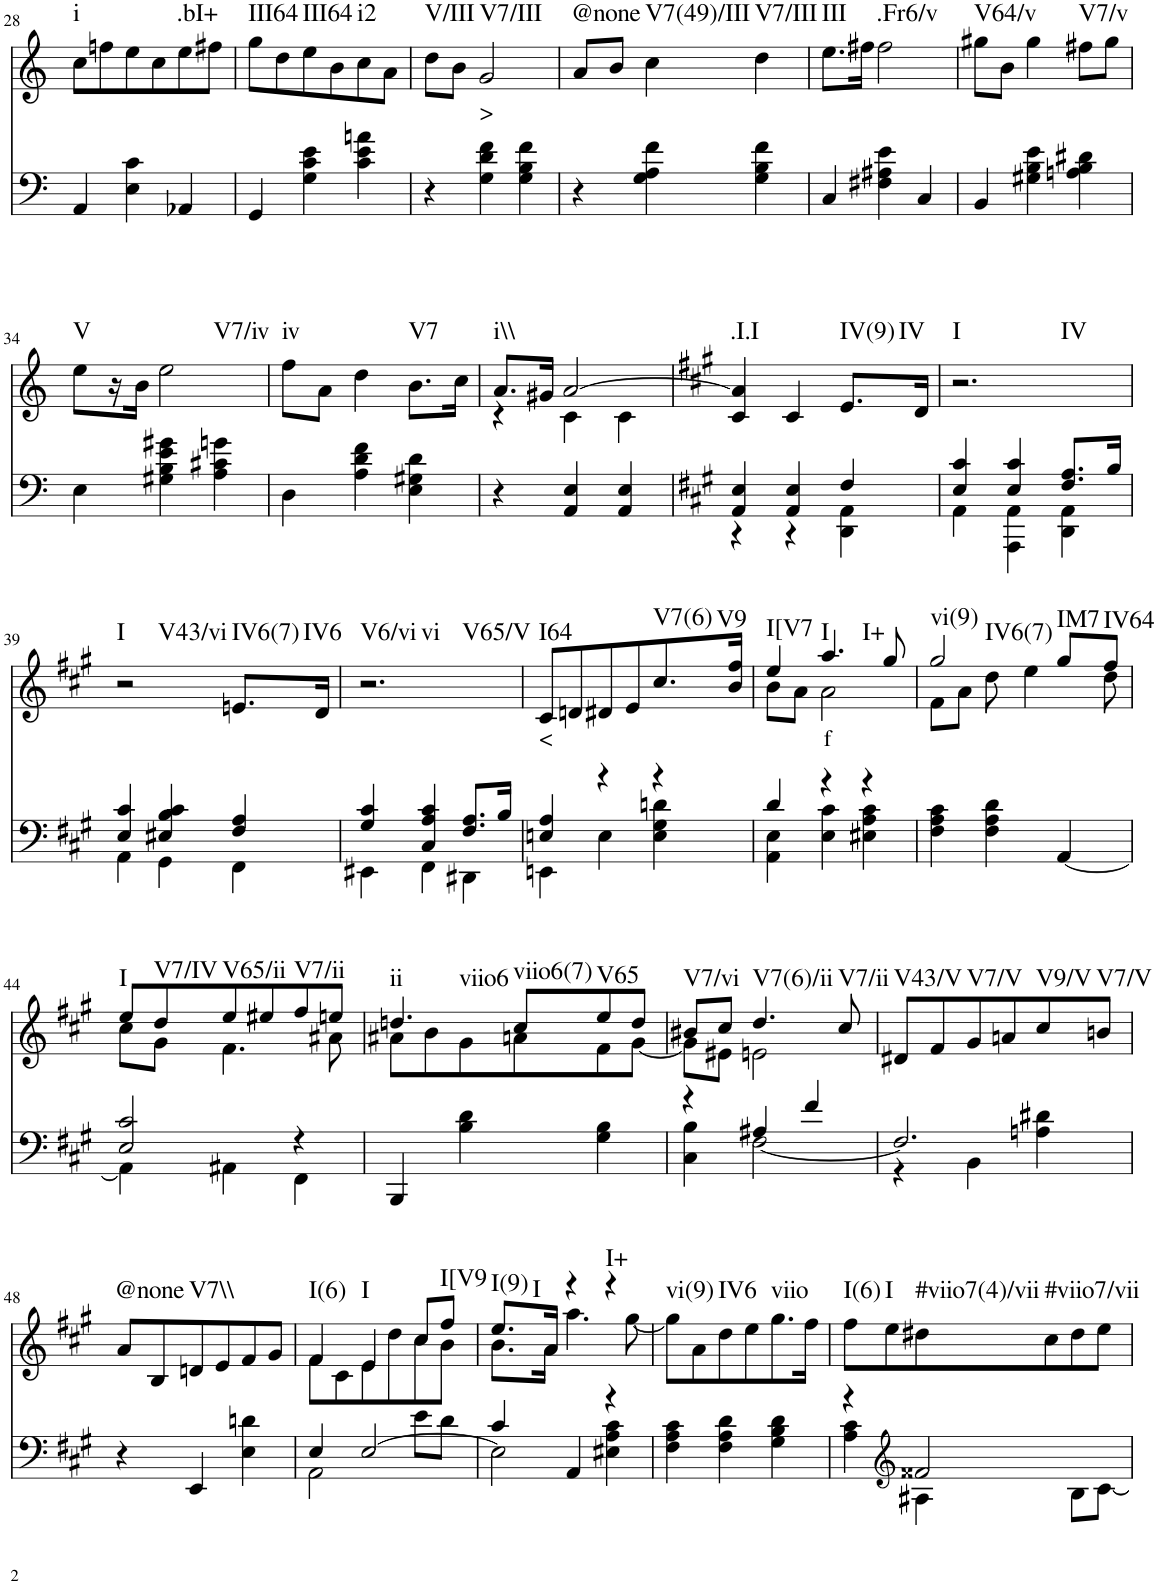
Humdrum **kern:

**kern	**kern	**text	**harte
*part2	*part1	*part1	*part1
*staff2	*staff1	*staff1	*
*I"piano	*I"piano	*	*
*I'Pno	*I'Pno	*	*
!!LO:PB:g=z
*clefF4	*clefG2	*	*
*k[]	*k[]	*	*
*M3/4	*M3/4	*	*
=28	=28	=28	=28
!	!	!	!LO:H:kt=i
4AA/	8cc\L	.	N
.	8ffn\	.	.
4E\ 4c\	8ee\	.	.
.	8cc\	.	.
!	!	!	!LO:H:kt=.bI+
4AA-X/	8ee\	.	N
.	8ff#X\J	.	.
=29	=29	=29	=29
!	!	!	!LO:H:kt=III64
4GG/	8gg\L	.	N
.	8dd\	.	.
!	!	!	!LO:H:kt=III64
4G\ 4c\ 4e\	8ee\	.	N
.	8b\	.	.
!	!	!	!LO:H:kt=i2
4c\ 4e\ 4an\	8cc\	.	N
.	8a\J	.	.
=30	=30	=30	=30
!	!	!	!LO:H:kt=V/III
4r	8dd\L	.	N
.	8b\J	.	.
!	!	!LO:LY:b	!LO:H:kt=V7/III
4G\ 4d\ 4f\	2g/	>	N
4G\ 4B\ 4f\	.	.	.
=31	=31	=31	=31
!	!	!	!LO:H:kt=@none
4r	8a/L	.	N
.	8b/J	.	.
!	!	!	!LO:H:kt=V7(49)/III
4G\ 4A\ 4f\	4cc\	.	N
!	!	!	!LO:H:kt=V7/III
4G\ 4B\ 4f\	4dd\	.	N
=32	=32	=32	=32
!	!	!	!LO:H:kt=III
4C/	8.ee\L	.	N
.	16ff#X\Jk	.	.
!	!	!	!LO:H:kt=.Fr6/v
4F#X\ 4A#X\ 4e\	2ff#\	.	N
4C/	.	.	.
=33	=33	=33	=33
!	!	!	!LO:H:kt=V64/v
4BB/	8gg#X\L	.	N
.	8b\J	.	.
4G#X\ 4B\ 4e\	4gg#\	.	.
!	!	!	!LO:H:kt=V7/v
4An\ 4B\ 4d#X\	8ff#X\L	.	N
.	8gg#\J	.	.
!!LO:LB:g=z
=34	=34	=34	=34
!	!	!	!LO:H:kt=V
4E\	8ee\L	.	N
.	16r	.	.
.	16b\JJ	.	.
!	!	!	!LO:H:kt=V7/iv
4G#X\ 4B\ 4e\ 4g#X\	2ee\	.	N
4A\ 4c#X\ 4gn\	.	.	.
=35	=35	=35	=35
!	!	!	!LO:H:kt=iv
4D\	8ff\L	.	N
.	8a\J	.	.
4A\ 4d\ 4f\	4dd\	.	.
!	!	!	!LO:H:kt=V7
4E\ 4G#X\ 4d\	8.b\L	.	N
.	16cc\Jk	.	.
=36	=36	=36	=36
*	*^	*	*
!	!	!	!	!LO:H:kt=i\\
4r	8.a/L	4r	.	N
.	16g#X/Jk	.	.	.
4AA/ 4E/	[2a/	4c\	.	.
4AA/ 4E/	.	4c\	.	.
*	*v	*v	*	*
=37	=37	=37	=37
*k[f#c#g#]	*k[f#c#g#]	*	*
*^	*^	*	*
!	!	!	!	!	!LO:H:kt=.I.I
*	*	*v	*v	*	*
4AA/ 4E/	4r	4c#/ 4a/]	.	N
4AA/ 4E/	4r	4c#/	.	.
!	!	!	!	!LO:H:n=1:kt=IV(9)
!	!	!	!	!LO:H:n=2:kt=IV
4F#/	4DD\ 4AA\	8.e/L	.	N N
.	.	16d/Jk	.	.
=38	=38	=38	=38	=38
!	!	!	!	!LO:H:n=1:kt=I
!	!	!	!	!LO:H:n=2:kt=IV
4E/ 4c#/	4AA\	2.r	.	N N
4E/ 4c#/	4AAA\ 4AA\	.	.	.
8.F#/ 8.A/L	4DD\ 4AA\	.	.	.
16B/Jk	.	.	.	.
!!LO:LB:g=z
=39	=39	=39	=39	=39
!	!	!	!	!LO:H:n=1:kt=I
!	!	!	!	!LO:H:n=2:kt=V43/vi
4E/ 4c#/	4AA\	2r	.	N N
4E#X/ 4B/ 4c#/	4GG#\	.	.	.
!	!	!	!	!LO:H:n=1:kt=IV6(7)
!	!	!	!	!LO:H:n=2:kt=IV6
4F#/ 4A/	4FF#\	8.en/L	.	N N
.	.	16d/Jk	.	.
=40	=40	=40	=40	=40
!	!	!	!	!LO:H:n=1:kt=V6/vi
!	!	!	!	!LO:H:n=2:kt=vi
!	!	!	!	!LO:H:n=3:kt=V65/V
4G#/ 4c#/	4EE#X\	2.r	.	N N N
4C#/ 4A/ 4c#/	4FF#\	.	.	.
8.F#/ 8.A/L	4DD#X\	.	.	.
16B/Jk	.	.	.	.
=41	=41	=41	=41	=41
!	!	!	!LO:LY:b	!LO:H:kt=I64
4En/ 4A/	4EEn\	8c#/L	<	N
.	.	8dn/	.	.
4r	4E\	8d#X/	.	.
.	.	8e/	.	.
!	!	!	!	!LO:H:n=1:kt=V7(6)
!	!	!	!	!LO:H:n=2:kt=V9
4r	4E\ 4G#\ 4dn\	8.cc#/	.	N N
.	.	16b/ 16ff#/Jk	.	.
=42	=42	=42	=42	=42
*	*	*^	*	*
!	!	!	!	!	!LO:H:kt=I[V7
4d/	4AA\ 4E\	4ee/	8b\L	.	N
.	.	.	8a\J	.	.
!	!	!	!	!LO:LY:b	!LO:H:n=1:kt=I
!	!	!	!	!	!LO:H:n=2:kt=I+
4r	4E\ 4c#\	4.aa/	2a\	f	N N
4r	4E#X\ 4A\ 4c#\	.	.	.	.
.	.	8gg#/	.	.	.
*v	*v	*	*	*	*
=43	=43	=43	=43	=43
!	!	!	!	!LO:H:n=1:kt=vi(9)
!	!	!	!	!LO:H:n=2:kt=IV6(7)
4F#\ 4A\ 4c#\	2gg#/	8f#\L	.	N N
.	.	8a\J	.	.
4F#\ 4A\ 4d\	.	8dd\	.	.
.	.	4ee\	.	.
!	!	!	!	!LO:H:kt=IM7
[4AA/	8gg#/L	.	.	N
!	!	!	!	!LO:H:kt=IV64
.	8ff#/J	8dd\	.	N
!!LO:LB:g=z	!!
=44	=44	=44	=44	=44
*^	*	*	*	*
!	!	!	!	!	!LO:H:kt=I
2E/ 2c#/	4AA\]	8ee/L	8cc#\L	.	N
!	!	!	!	!	!LO:H:kt=V7/IV
.	.	8dd/	8g#\J	.	N
!	!	!	!	!	!LO:H:kt=V65/ii
.	4AA#X\	8ee/	4.f#\	.	N
.	.	8ee#X/	.	.	.
!	!	!	!	!	!LO:H:kt=V7/ii
4r	4FF#\	8ff#/	.	.	N
.	.	8een/J	8a#X\	.	.
*v	*v	*	*	*	*
=45	=45	=45	=45	=45
!	!	!	!	!LO:H:n=1:kt=ii
!	!	!	!	!LO:H:n=2:kt=viio6
4BBB/	4.ddn/	8a#X\L	.	N N
.	.	8b\	.	.
4B\ 4d\	.	8g#\	.	.
!	!	!	!	!LO:H:kt=viio6(7)
.	8cc#/L	8an\	.	N
!	!	!	!	!LO:H:kt=V65
4G#\ 4B\	8ee/	8f#\	.	N
.	8dd/J	[8g#\J	.	.
=46	=46	=46	=46	=46
*^	*	*	*	*
!	!	!	!	!	!LO:H:kt=V7/vi
4r	4C#\ 4B\	8b#X/L	8g#\L]	.	N
.	.	8cc#/J	8e#X\J	.	.
!	!	!	!	!	!LO:H:kt=V7(6)/ii
4A#X/	[2F#\	4.dd/	2en\	.	N
4f#/	.	.	.	.	.
!	!	!	!	!	!LO:H:kt=V7/ii
.	.	8cc#/	.	.	N
*	*	*v	*v	*	*
=47	=47	=47	=47	=47
!	!	!	!	!LO:H:kt=V43/V
2.F#/]	4r	8d#X/L	.	N
.	.	8f#/	.	.
!	!	!	!	!LO:H:kt=V7/V
.	4BB\	8g#/	.	N
.	.	8an/	.	.
!	!	!	!	!LO:H:kt=V9/V
.	4An\ 4d#X\	8cc#/	.	N
!	!	!	!	!LO:H:kt=V7/V
.	.	8bn/J	.	N
*v	*v	*	*	*
!!LO:LB:g=z
=48	=48	=48	=48
!	!	!	!LO:H:kt=@none
4r	8a/L	.	N
.	8B/	.	.
!	!	!	!LO:H:kt=V7\\
4EE/	8dn/	.	N
.	8e/	.	.
4E\ 4dn\	8f#/	.	.
.	8g#/J	.	.
=49	=49	=49	=49
*^	*^	*	*
!	!	!	!	!	!LO:H:kt=I(6)
2AA\	4E/	4f#/	8f#\L	.	N
.	.	.	8c#\	.	.
!	!	!	!	!	!LO:H:kt=I
.	[2E/	4e/	8e\	.	N
.	.	.	8dd\	.	.
8e\L	.	8cc#/L	8cc#\	.	.
!	!	!	!	!	!LO:H:kt=I[V9
8d\J	.	8ff#/J	8b\J	.	N
=50	=50	=50	=50	=50	=50
!	!	!	!	!	!LO:H:n=1:kt=I(9)
!	!	!	!	!	!LO:H:n=2:kt=I
4c#/	2E\]	8.ee/L	8.b\L	.	N N
.	.	16a/Jk	16a\Jk	.	.
4AA/	.	4r	4.aa\	.	.
!	!	!	!	!	!LO:H:kt=I+
4r	4E#X\ 4A\ 4c#\	4r	.	.	N
.	.	.	[8gg#\	.	.
*v	*v	*	*	*	*
=51	=51	=51	=51	=51
!	!	!	!	!LO:H:kt=vi(9)
*	*v	*v	*	*
4F#\ 4A\ 4c#\	8gg#\L]	.	N
.	8a\	.	.
!	!	!	!LO:H:kt=IV6
4F#\ 4A\ 4d\	8dd\	.	N
.	8ee\	.	.
!	!	!	!LO:H:kt=viio
4G#\ 4B\ 4d\	8.gg#\	.	N
.	16ff#\Jk	.	.
=52	=52	=52	=52
*^	*	*	*
!	!	!	!	!LO:H:kt=I(6)
4r	4A\ 4c#\	8ff#\L	.	N
!	!	!	!	!LO:H:kt=I
.	.	8ee\	.	N
*clefG2	*	*	*	*
!	!	!	!	!LO:H:kt=#viio7(4)/vii
2f##X/	4A#X\	8dd#X\	.	N
!	!	!	!	!LO:H:kt=#viio7/vii
.	.	8cc#\	.	N
.	8B\L	8dd#\	.	.
.	[8c#\J	8ee\J	.	.
*v	*v	*	*	*
=	=	=	=
*-	*-	*-	*-
